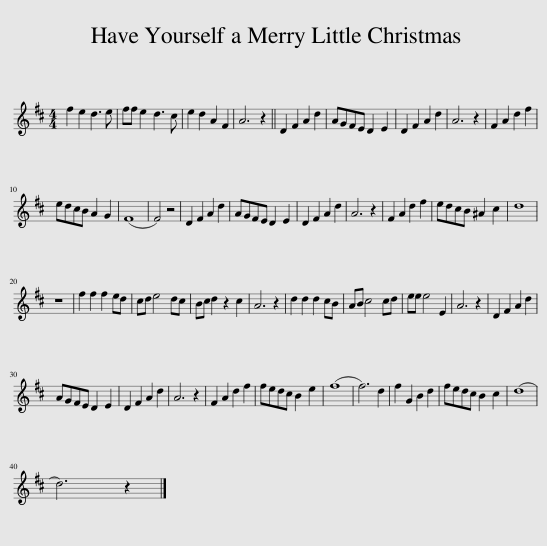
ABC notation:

X:1
L:1/8
M:4/4
I:linebreak $
K:D
V:1 treble
V:1
 f2 e2 d3 e | ff e2 d3 c | e2 d2 A2 F2 | A6 z2 || D2 F2 A2 d2 | %5
 AGFE D2 E2 | D2 F2 A2 d2 | A6 z2 | F2 A2 d2 f2 |$ edcB A2 G2 | %10
 (F8 | F4) z4 | D2 F2 A2 d2 | AGFE D2 E2 | D2 F2 A2 d2 | %15
 A6 z2 | F2 A2 d2 f2 | edcB ^A2 c2 | d8 |$ z8 | %20
 f2 f2 f2 ed | cd e4 dc | Bc d2 z2 c2 | A6 z2 | d2 d2 d2 cB | %25
 AB c4 cd | ee e4 E2 | A6 z2 | D2 F2 A2 d2 |$ AGFE D2 E2 | %30
 D2 F2 A2 d2 | A6 z2 | F2 A2 d2 f2 | fedc B2 e2 | (f8 | %35
 f6) d2 | f2 G2 B2 d2 | fedc B2 c2 | (d8 |$ d6) z2 |] %40
